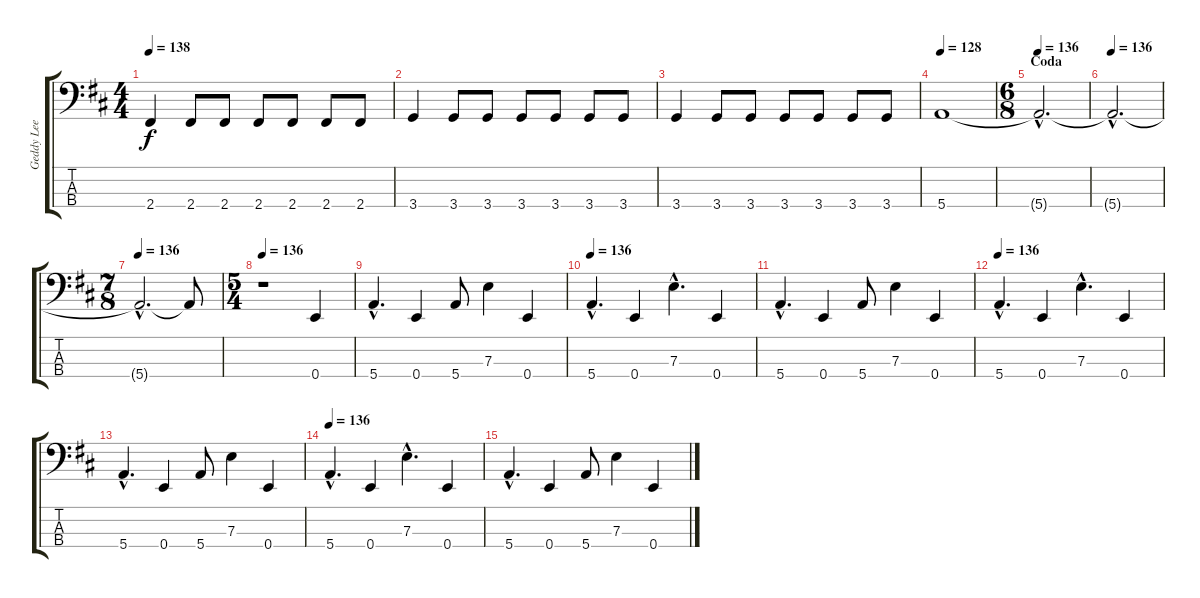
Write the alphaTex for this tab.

\track ("Geddy Lee" "Geddy Lee") {instrument electricbassfinger}
\staff {score tabs}
\tuning (G2 D2 A1 E1) {hide}
\ts (4 4)
\tempo 138
\clef f4
\ks d
2.4.4{dy f} 2.4.8 2.4.8 2.4.8 2.4.8 2.4.8 2.4.8 |
3.4.4 3.4.8 3.4.8 3.4.8 3.4.8 3.4.8 3.4.8 |
3.4.4 3.4.8 3.4.8 3.4.8 3.4.8 3.4.8 3.4.8 |
\tempo 128
5.4.1 |
\ts (6 8)
\section ("" "Coda")
\tempo 136
5.4{hac t}.2{d} |
\tempo 136
5.4{hac t}.2{d} |
\ts (7 8)
\tempo 136
5.4{hac t}.2{d} 5.4{t}.8 |
\ts (5 4)
\tempo 136
r.1{volume 9} 0.4.4 |
5.4{hac}.4{d volume 9} 0.4.4 5.4.8 7.3.4 0.4.4 |
\tempo 136
5.4{hac}.4{d} 0.4.4 7.3{hac}.4{d} 0.4.4 |
5.4{hac}.4{d} 0.4.4 5.4.8 7.3.4 0.4.4 |
\tempo 136
5.4{hac}.4{d} 0.4.4 7.3{hac}.4{d} 0.4.4 |
5.4{hac}.4{d} 0.4.4 5.4.8 7.3.4 0.4.4 |
\tempo 136
5.4{hac}.4{d} 0.4.4 7.3{hac}.4{d} 0.4.4 |
5.4{hac}.4{d} 0.4.4 5.4.8 7.3.4 0.4.4
